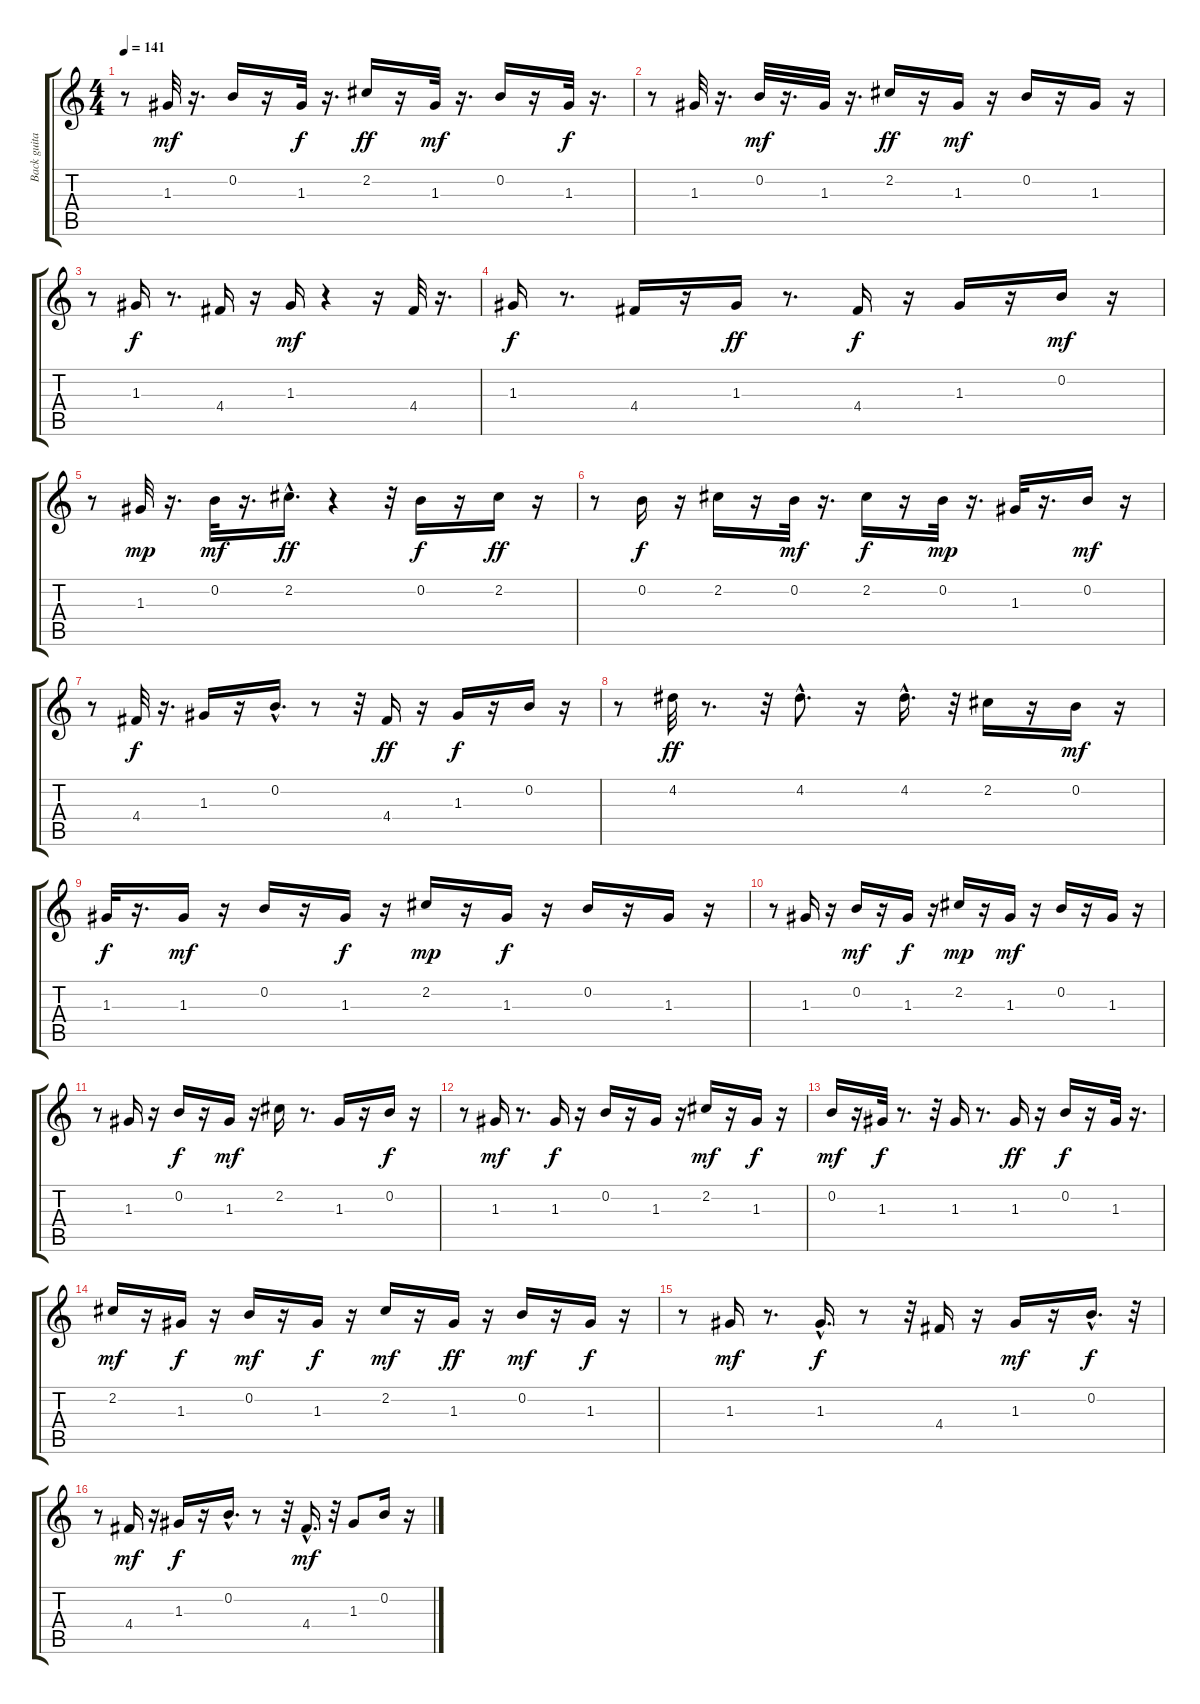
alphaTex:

\track ("Back guitar" "Back guita") {instrument electricguitarmuted}
\staff {score tabs}
\tuning (E4 B3 G3 D3 A2 E2) {hide}
\ts (4 4)
\tempo 141
\clef g2
\ks c
r.8{dy f} 1.3.32{dy mf} r.16{d} 0.2.16 r.16 1.3.32{dy f} r.16{d} 2.2.16{dy ff} r.16 1.3.32{dy mf} r.16{d} 0.2.16 r.16 1.3.32{dy f} r.16{d} |
r.8 1.3.32 r.16{d} 0.2.32{dy mf} r.16{d} 1.3.32 r.16{d} 2.2.16{dy ff} r.16 1.3.16{dy mf} r.16 0.2.16 r.16 1.3.16 r.16 |
r.8 1.3.16{dy f} r.8{d} 4.4.16 r.16 1.3.16{dy mf} r.4 r.16 4.4.32 r.16{d} |
1.3.16{dy f} r.8{d} 4.4.16 r.16 1.3.16{dy ff} r.8{d} 4.4.16{dy f} r.16 1.3.16 r.16 0.2.16{dy mf} r.16 |
r.8 1.3.32{dy mp} r.16{d} 0.2.32{dy mf} r.16{d} 2.2{hac}.16{d dy ff} r.4 r.32 0.2.16{dy f} r.16 2.2.16{dy ff} r.16 |
r.8 0.2.16{dy f} r.16 2.2.16 r.16 0.2.32{dy mf} r.16{d} 2.2.16{dy f} r.16 0.2.32{dy mp} r.16{d} 1.3.32 r.16{d} 0.2.16{dy mf} r.16 |
r.8 4.4.32{dy f} r.16{d} 1.3.16 r.16 0.2{hac}.16{d} r.8 r.32 4.4.16{dy ff} r.16 1.3.16{dy f} r.16 0.2.16 r.16 |
r.8 4.2.32{dy ff} r.8{d} r.32 4.2{hac}.8{d} r.16 4.2{hac}.16{d} r.32 2.2.16 r.16 0.2.16{dy mf} r.16 |
1.3.32{dy f} r.16{d} 1.3.16{dy mf} r.16 0.2.16 r.16 1.3.16{dy f} r.16 2.2.16{dy mp} r.16 1.3.16{dy f} r.16 0.2.16 r.16 1.3.16 r.16 |
r.8 1.3.16 r.16 0.2.16{dy mf} r.16 1.3.16{dy f} r.16 2.2.16{dy mp} r.16 1.3.16{dy mf} r.16 0.2.16 r.16 1.3.16 r.16 |
r.8 1.3.16 r.16 0.2.16{dy f} r.16 1.3.16{dy mf} r.16 2.2.16 r.8{d} 1.3.16 r.16 0.2.16{dy f} r.16 |
r.8 1.3.16{dy mf} r.8{d} 1.3.16{dy f} r.16 0.2.16 r.16 1.3.16 r.16 2.2.16{dy mf} r.16 1.3.16{dy f} r.16 |
0.2.16{dy mf} r.16 1.3.32{dy f} r.8{d} r.32 1.3.16 r.8{d} 1.3.16{dy ff} r.16 0.2.16{dy f} r.16 1.3.32 r.16{d} |
2.2.16{dy mf} r.16 1.3.16{dy f} r.16 0.2.16{dy mf} r.16 1.3.16{dy f} r.16 2.2.16{dy mf} r.16 1.3.16{dy ff} r.16 0.2.16{dy mf} r.16 1.3.16{dy f} r.16 |
r.8 1.3.16{dy mf} r.8{d} 1.3{hac}.16{d dy f} r.8 r.32 4.4.16 r.16 1.3.16{dy mf} r.16 0.2{hac}.16{d dy f} r.32 |
r.8 4.4.16{dy mf} r.16 1.3.16{dy f} r.16 0.2{hac}.16{d} r.8 r.32 4.4{hac}.16{d dy mf} r.32 1.3.8 0.2.16 r.16
